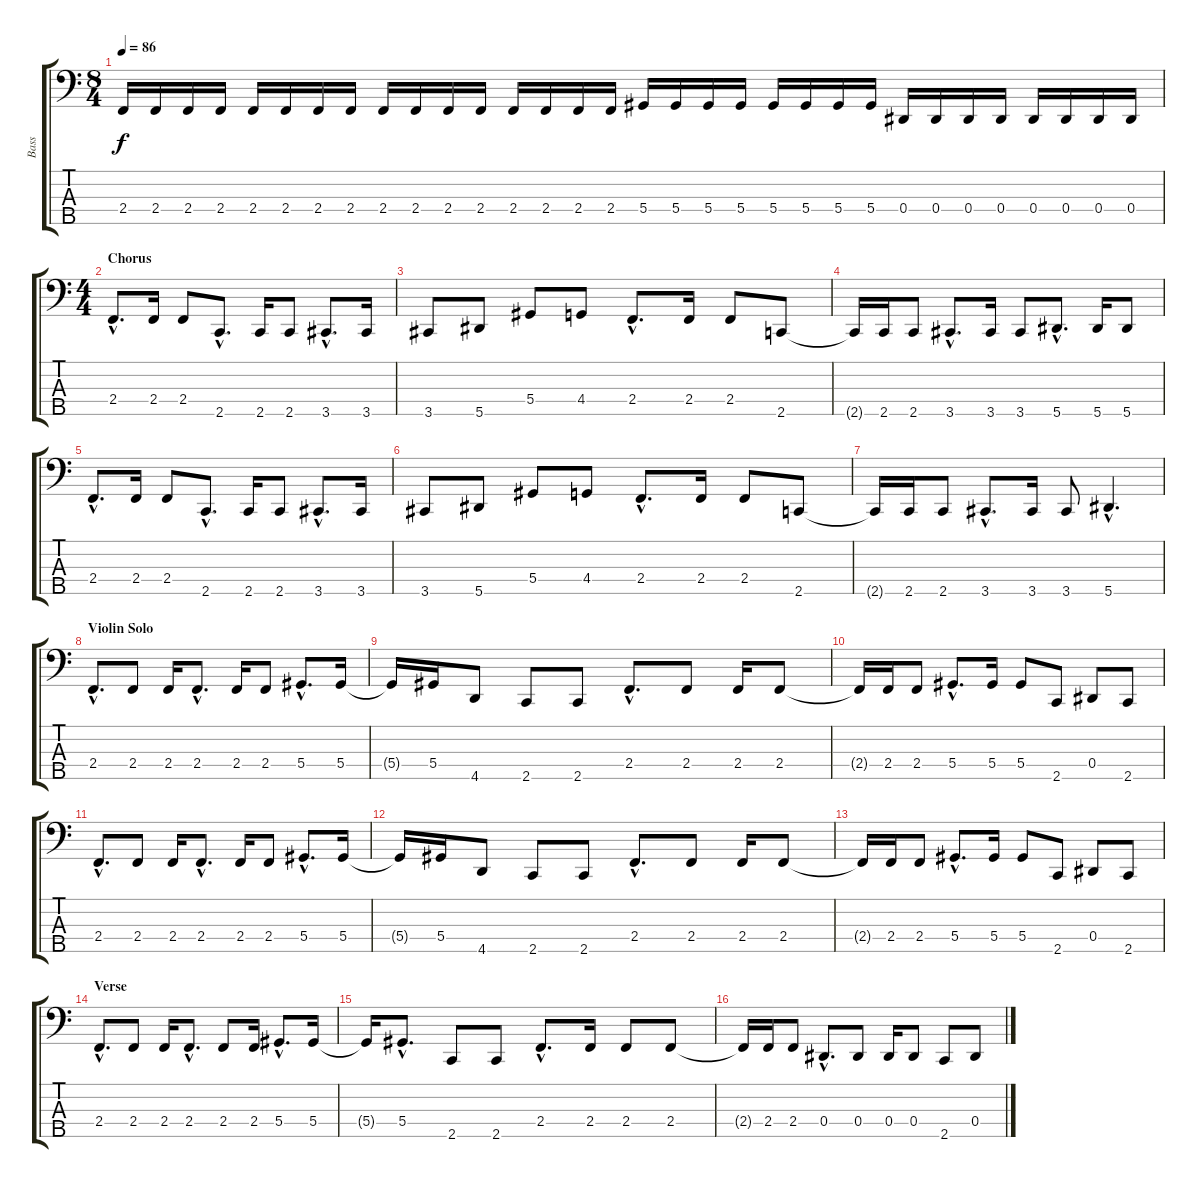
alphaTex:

\track ("Bass" "Bass") {instrument electricbassfinger}
\staff {score tabs}
\tuning (Gb2 Db2 Ab1 Eb1 Bb0) {hide}
\ts (8 4)
\tempo 86
\clef f4
\ks c
2.4.16{dy f} 2.4.16 2.4.16 2.4.16 2.4.16 2.4.16 2.4.16 2.4.16 2.4.16 2.4.16 2.4.16 2.4.16 2.4.16 2.4.16 2.4.16 2.4.16 5.4.16 5.4.16 5.4.16 5.4.16 5.4.16 5.4.16 5.4.16 5.4.16 0.4.16 0.4.16 0.4.16 0.4.16 0.4.16 0.4.16 0.4.16 0.4.16 |
\ts (4 4)
\section ("" "Chorus")
2.4{hac}.8{d} 2.4.16 2.4.8 2.5{hac}.8{d} 2.5.16 2.5.8 3.5{hac}.8{d} 3.5.16 |
3.5.8 5.5.8 5.4.8 4.4.8 2.4{hac}.8{d} 2.4.16 2.4.8 2.5.8 |
2.5{t}.16 2.5.16 2.5.8 3.5{hac}.8{d} 3.5.16 3.5.8 5.5{hac}.8{d} 5.5.16 5.5.8 |
2.4{hac}.8{d} 2.4.16 2.4.8 2.5{hac}.8{d} 2.5.16 2.5.8 3.5{hac}.8{d} 3.5.16 |
3.5.8 5.5.8 5.4.8 4.4.8 2.4{hac}.8{d} 2.4.16 2.4.8 2.5.8 |
2.5{t}.16 2.5.16 2.5.8 3.5{hac}.8{d} 3.5.16 3.5.8 5.5{hac}.4{d} |
\section ("" "Violin Solo")
2.4{hac}.8{d} 2.4.8 2.4.16 2.4{hac}.8{d} 2.4.16 2.4.8 5.4{hac}.8{d} 5.4.16 |
5.4{t}.16 5.4.16 4.5.8 2.5.8 2.5.8 2.4{hac}.8{d} 2.4.8 2.4.16 2.4.8 |
2.4{t}.16 2.4.16 2.4.8 5.4{hac}.8{d} 5.4.16 5.4.8 2.5.8 0.4.8 2.5.8 |
2.4{hac}.8{d} 2.4.8 2.4.16 2.4{hac}.8{d} 2.4.16 2.4.8 5.4{hac}.8{d} 5.4.16 |
5.4{t}.16 5.4.16 4.5.8 2.5.8 2.5.8 2.4{hac}.8{d} 2.4.8 2.4.16 2.4.8 |
2.4{t}.16 2.4.16 2.4.8 5.4{hac}.8{d} 5.4.16 5.4.8 2.5.8 0.4.8 2.5.8 |
\section ("" "Verse")
2.4{hac}.8{d} 2.4.8 2.4.16 2.4{hac}.8{d} 2.4.8 2.4.16 5.4{hac}.8{d} 5.4.16 |
5.4{t}.16 5.4{hac}.8{d} 2.5.8 2.5.8 2.4{hac}.8{d} 2.4.16 2.4.8 2.4.8 |
2.4{t}.16 2.4.16 2.4.8 0.4{hac}.8{d} 0.4.8 0.4.16 0.4.8 2.5.8 0.4.8
